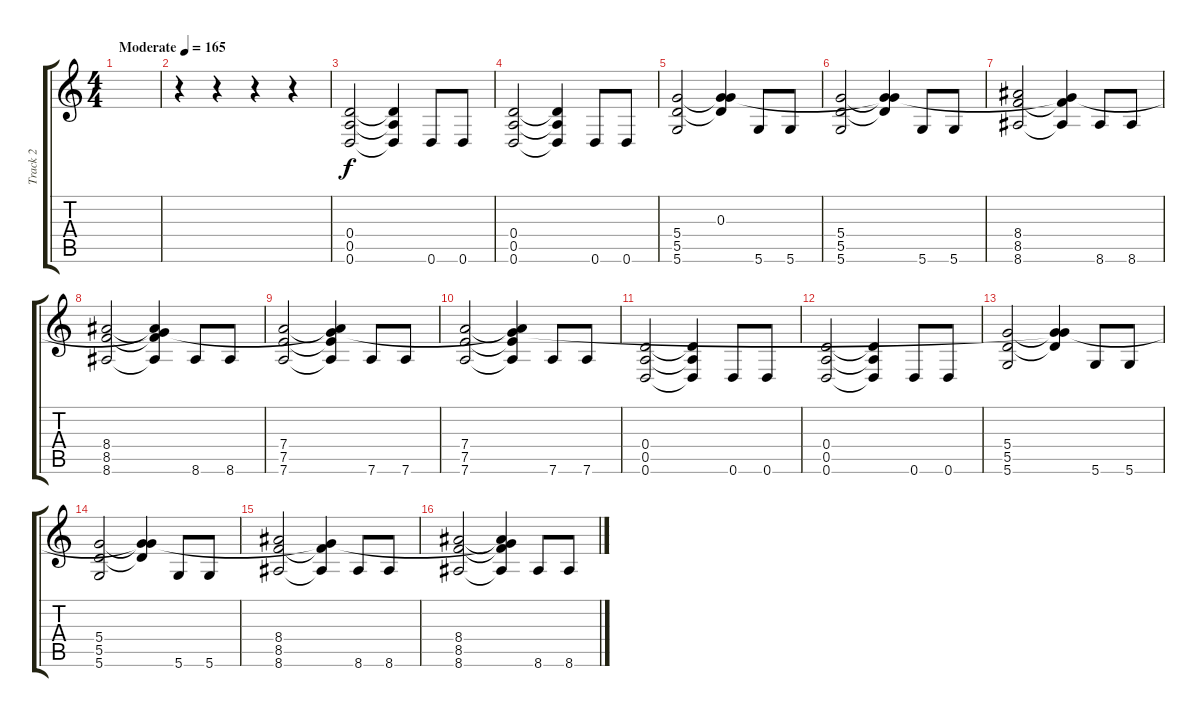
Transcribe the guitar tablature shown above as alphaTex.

\track ("Track 2" "Track 2") {instrument distortionguitar}
\staff {score tabs}
\tuning (E4 B3 G3 D3 A2 D2) {hide}
\ts (4 4)
\tempo (165 "Moderate")
\clef g2
\ks c
|
r.4 r.4 r.4 r.4 |
(0.4 0.5 0.6).2 (0.4{t} 0.5{t} 0.6{t}).4 0.6.8 0.6.8 |
(0.4 0.5 0.6).2 (0.4{t} 0.5{t} 0.6{t}).4 0.6.8 0.6.8 |
(5.4 5.5 5.6).2 (0.3 5.4{t} 5.5{t}).4 5.6.8 5.6.8 |
(5.4 5.5 5.6).2 (0.3{t} 5.4{t} 5.5{t}).4 5.6.8 5.6.8 |
(8.4 8.5 8.6).2 (0.3{t} 8.5{t} 8.6{t}).4 8.6.8 8.6.8 |
(8.4 8.5 8.6).2 (0.3{t} 8.4{t} 8.5{t} 8.6{t}).4 8.6.8 8.6.8 |
(7.4 7.5 7.6).2 (0.3{t} 7.4{t} 7.5{t} 7.6{t}).4 7.6.8 7.6.8 |
(7.4 7.5 7.6).2 (0.3{t} 7.4{t} 7.5{t} 7.6{t}).4 7.6.8 7.6.8 |
(0.4 0.5 0.6).2 (0.4{t} 0.5{t} 0.6{t}).4 0.6.8 0.6.8 |
(0.4 0.5 0.6).2 (0.4{t} 0.5{t} 0.6{t}).4 0.6.8 0.6.8 |
(5.4 5.5 5.6).2 (0.3{t} 5.4{t} 5.5{t}).4 5.6.8 5.6.8 |
(5.4 5.5 5.6).2 (0.3{t} 5.4{t} 5.5{t}).4 5.6.8 5.6.8 |
(8.4 8.5 8.6).2 (0.3{t} 8.5{t} 8.6{t}).4 8.6.8 8.6.8 |
(8.4 8.5 8.6).2 (0.3{t} 8.4{t} 8.5{t} 8.6{t}).4 8.6.8 8.6.8
